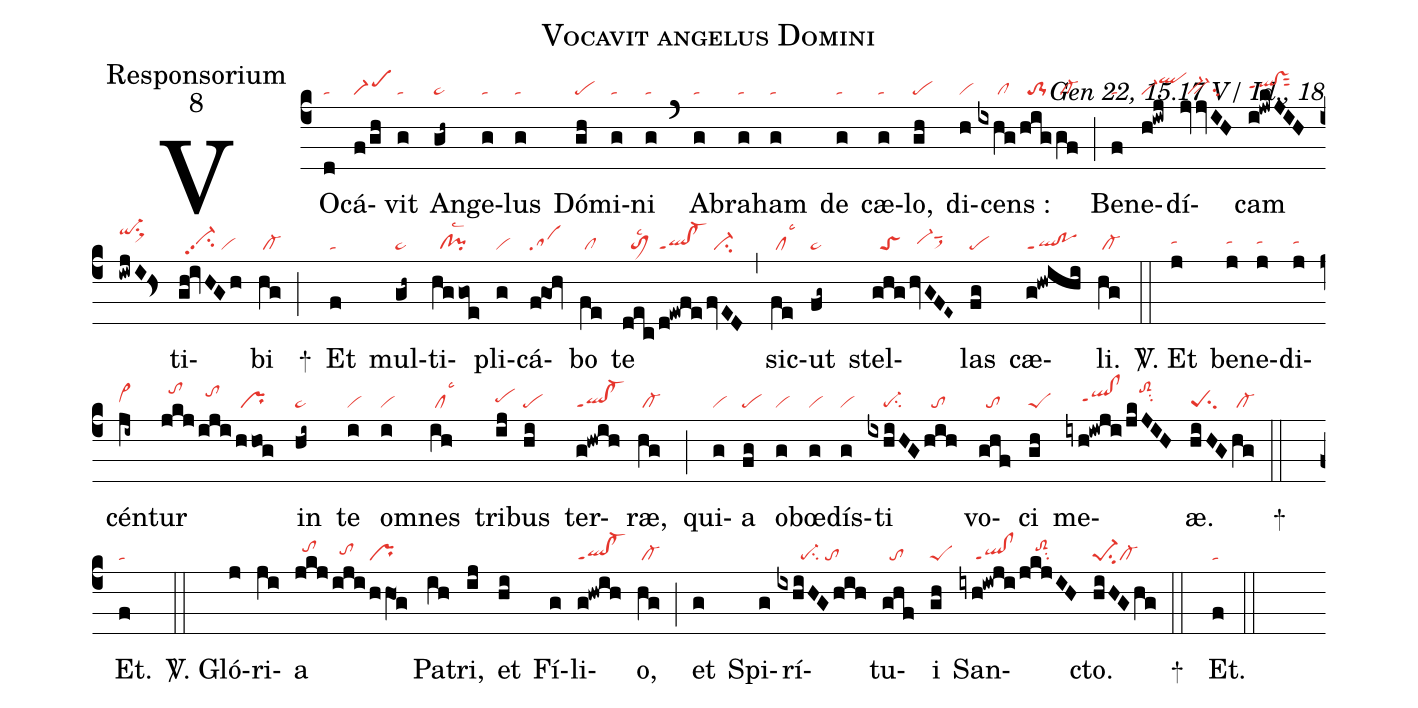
name:Vocavit angelus Domini;
office-part:Responsorium;
mode:8;
commentary:Gen 22, 15.17 V/ Id., 18;
nabc-lines:1;
%%
(c4)VO(d|ta)cá(f/gh|scM1)vit(g|ta) An(gh~|pe~)ge(g|ta)lus(g|ta) Dó(gh|pe)mi(g|ta)ni(g|ta) (`) A(g|ta)bra(g|ta)ham(g|ta) de(g|ta) cæ(g|ta)lo,(gh|pe) di(h|vi)cens :(ixhg|/////cl|/hig|//to-1|gf|/cl-) (;) Be(f|ta)ne(h!iwj|vi-qlhj)dí(jvjvIH|//bv-su2)cam(i!jwkJIH|qlhh!vshhppt1sut2|/iwjI!Hs>|qi-hksu1sux1) ti(gh!ivHGh|//vi-hhpp2su2/vi)bi(hg|/cl-) (;)
+() Et(f|ta) mul(gh~|pe~)ti(hggoe|//cl!pilsc2)pli(g|vi)cá(f!goh|sa)bo(fe|/cl) te(dec|//toM1lsc2|/d!ewfe|ql!cl-ppt1|/fvED|//ci-) (,) sic(fe|/cllsc3)ut(fg~|pe~) stel(ghg|//toS|/hvGFE~|//vi-hhsut1sux1)las(fg|pe) cæ(g!hwihi|ql!poppt1)li.(hg|/cl-) (::)

<sp>V/</sp>. Et(j|tahh) be(j|tahh)ne(j|tahh)di(j|tahh)cén(ji~|cl~hh)tur(jkj|//tohk|/iji|//tohj|/hhog|/pr) in(hi~|pe~) te(i|vi) om(i|vi)nes(ih|/cllsc3) tri(ij|pehh)bus(hi|pe) ter(g!hwih|ql!cl-ppt1)ræ,(hg|/cl-) (;) qui(g|vi)a(fg|pe) ob(g|vi)œ(g|vi)dís(g|vi)ti(ixhiHG|////pe-su2|hih|//to) vo(ghf|//to)ci(gh|peS) me(iyh!iwji|////qlhh!clhhppt1|/jkJIH|///toS2hksu2)æ.(hi/HG|peSsu2|hg|/cl-) (::)
+() Et.(f|ta) (::)

<sp>V/</sp>. Gló(j)ri(ji)a(jkj|//tohi|/iji|//tohh|/hhO1g|pr) Pa(ih)tri,(ij)
et(hi) Fí(g)li(g!hwih|ql!cl-ppt1)o,(hg|/cl-) (;)
et(g) Spi(g)rí(ixhiHGhih|//////pe-su2/to)tu(ghf|//to)i(gh|peS)
San(iyh!iwji|////ql!clppt1|/jkjIH|////toS2hisu2)cto.(hiHGhg|pe-1su2cl-) (::)
+() Et.(f|ta) (::)
